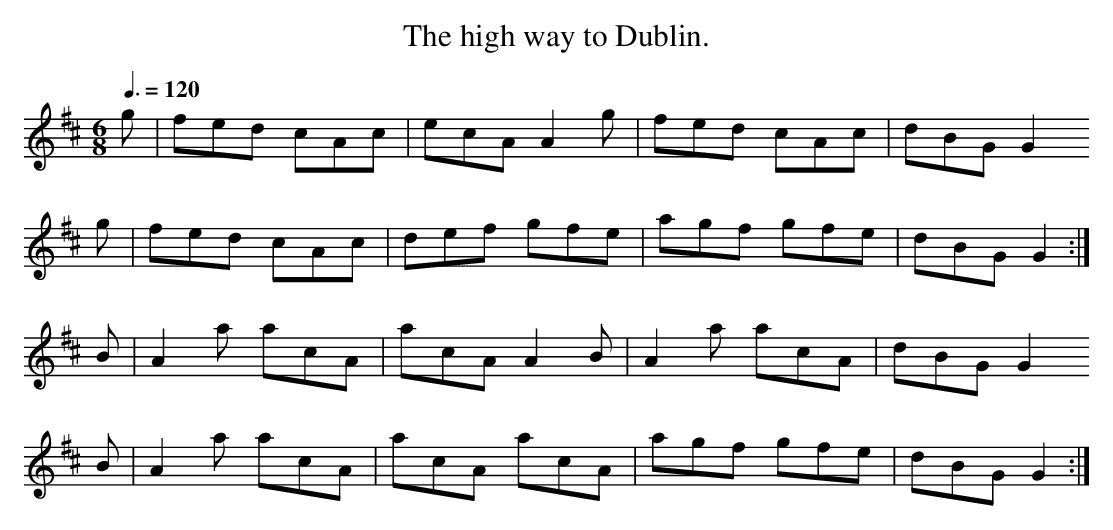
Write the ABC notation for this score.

X:1
T:The high way to Dublin.
M:6/8
L:1/8
Q:3/8=120
K:A mixolydian
g|fed cAc|ecA A2g|fed cAc|dBG G2
g|fed cAc|def gfe|agf gfe|dBG G2:|
B|A2a acA|acA A2B|A2a acA|dBG G2
B|A2a acA|acA acA|agf gfe|dBG G2:|
